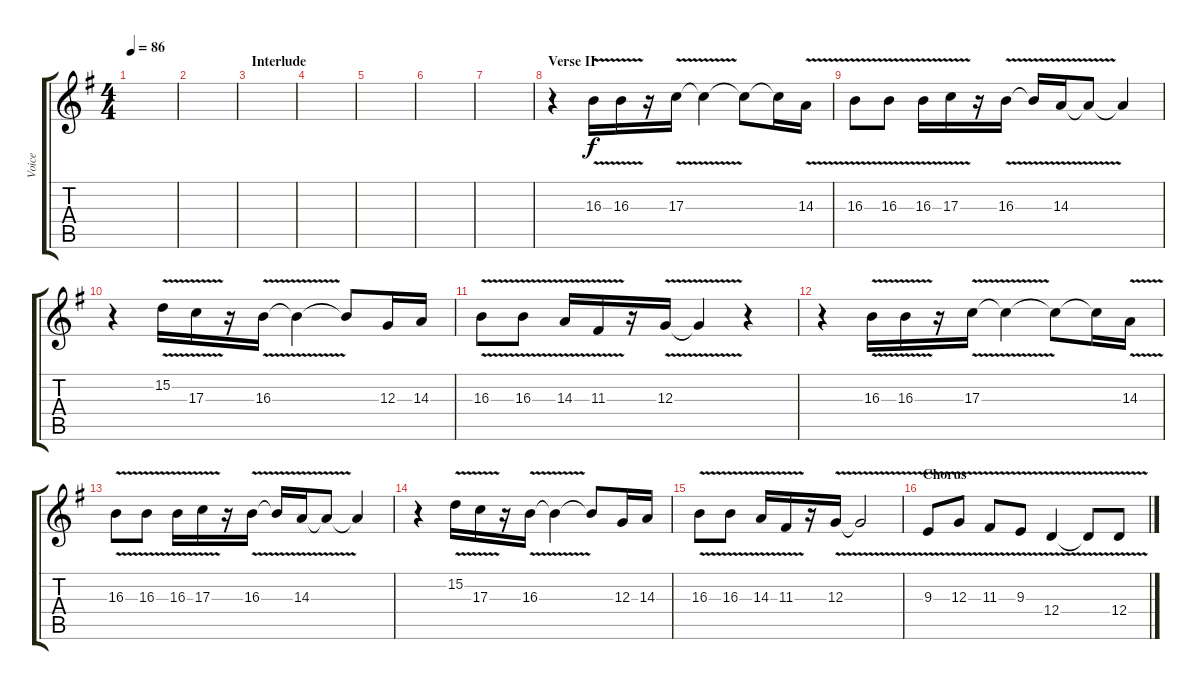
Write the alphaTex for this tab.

\track ("Voice" "Voice") {instrument lead2sawtooth}
\staff {score tabs}
\tuning (E4 B3 G3 D3 A2 E2) {hide}
\ts (4 4)
\tempo 86
\clef g2
\ks eminor
|
|
\section ("" "Interlude")
|
|
|
|
|
\section ("" "Verse II")
r.4{volume 16 instrument lead2sawtooth} 16.3{v}.16 16.3{v}.16 r.16 17.3{v}.16 17.3{t}.4 17.3{t}.8 17.3{t}.16 14.3{v}.16 |
16.3{v}.8 16.3{v}.8 16.3{v}.16 17.3{v}.16 r.16 16.3{v}.16 16.3{t}.16 14.3{v}.16 14.3{t}.8 14.3{t}.4 |
r.4 15.2{v}.16 17.3{v}.16 r.16 16.3{v}.16 16.3{t}.4 16.3{t}.8 12.3.16 14.3.16 |
16.3{v}.8 16.3{v}.8 14.3{v}.16 11.3{v}.16 r.16 12.3{v}.16 12.3{t}.4 r.4 |
r.4{volume 16} 16.3{v}.16 16.3{v}.16 r.16 17.3{v}.16 17.3{t}.4 17.3{t}.8 17.3{t}.16 14.3{v}.16 |
16.3{v}.8 16.3{v}.8 16.3{v}.16 17.3{v}.16 r.16 16.3{v}.16 16.3{t}.16 14.3{v}.16 14.3{t}.8 14.3{t}.4 |
r.4 15.2{v}.16 17.3{v}.16 r.16 16.3{v}.16 16.3{t}.4 16.3{t}.8 12.3.16 14.3.16 |
16.3{v}.8 16.3{v}.8 14.3{v}.16 11.3{v}.16 r.16 12.3{v}.16 12.3{t}.2 |
\section ("" "Chorus")
9.3{v}.8 12.3{v}.8 11.3{v}.8 9.3{v}.8 12.4{v}.4 12.4{t}.8 12.4{v}.8
